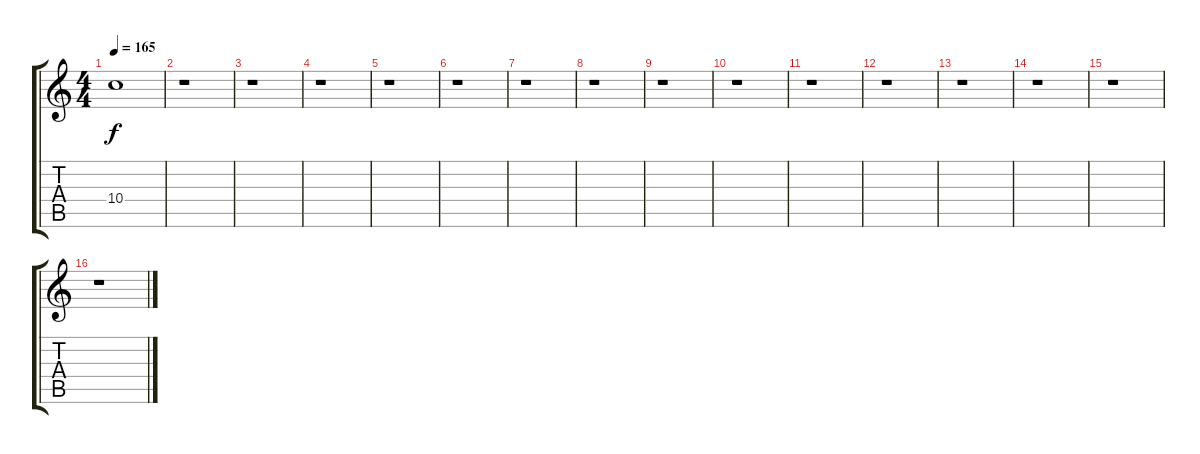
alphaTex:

\track "" {instrument overdrivenguitar}
\staff {score tabs}
\tuning (E4 B3 G3 D3 A2 E2) {hide}
\ts (4 4)
\tempo 165
\clef g2
\ks c
10.4.1{dy f} |
r.1 |
r.1 |
r.1 |
r.1 |
r.1 |
r.1 |
r.1 |
r.1 |
r.1 |
r.1 |
r.1 |
r.1 |
r.1 |
r.1 |
r.1
